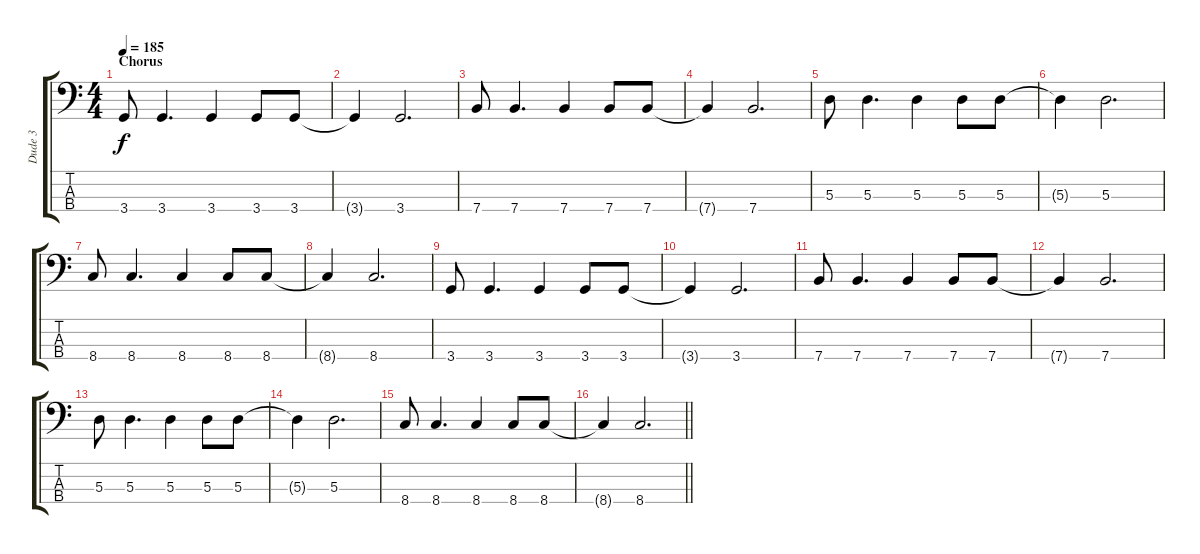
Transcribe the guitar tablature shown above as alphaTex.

\track ("Dude 3" "Dude 3") {instrument electricbasspick}
\staff {score tabs}
\tuning (G2 D2 A1 E1) {hide}
\ts (4 4)
\section ("" "Chorus")
\tempo 185
\clef f4
\ks c
3.4.8{dy f} 3.4.4{d} 3.4.4 3.4.8 3.4.8 |
3.4{t}.4 3.4.2{d} |
7.4.8 7.4.4{d} 7.4.4 7.4.8 7.4.8 |
7.4{t}.4 7.4.2{d} |
5.3.8 5.3.4{d} 5.3.4 5.3.8 5.3.8 |
5.3{t}.4 5.3.2{d} |
8.4.8 8.4.4{d} 8.4.4 8.4.8 8.4.8 |
8.4{t}.4 8.4.2{d} |
3.4.8 3.4.4{d} 3.4.4 3.4.8 3.4.8 |
3.4{t}.4 3.4.2{d} |
7.4.8 7.4.4{d} 7.4.4 7.4.8 7.4.8 |
7.4{t}.4 7.4.2{d} |
5.3.8 5.3.4{d} 5.3.4 5.3.8 5.3.8 |
5.3{t}.4 5.3.2{d} |
8.4.8 8.4.4{d} 8.4.4 8.4.8 8.4.8 |
\barLineRight lightlight
8.4{t}.4 8.4.2{d}
